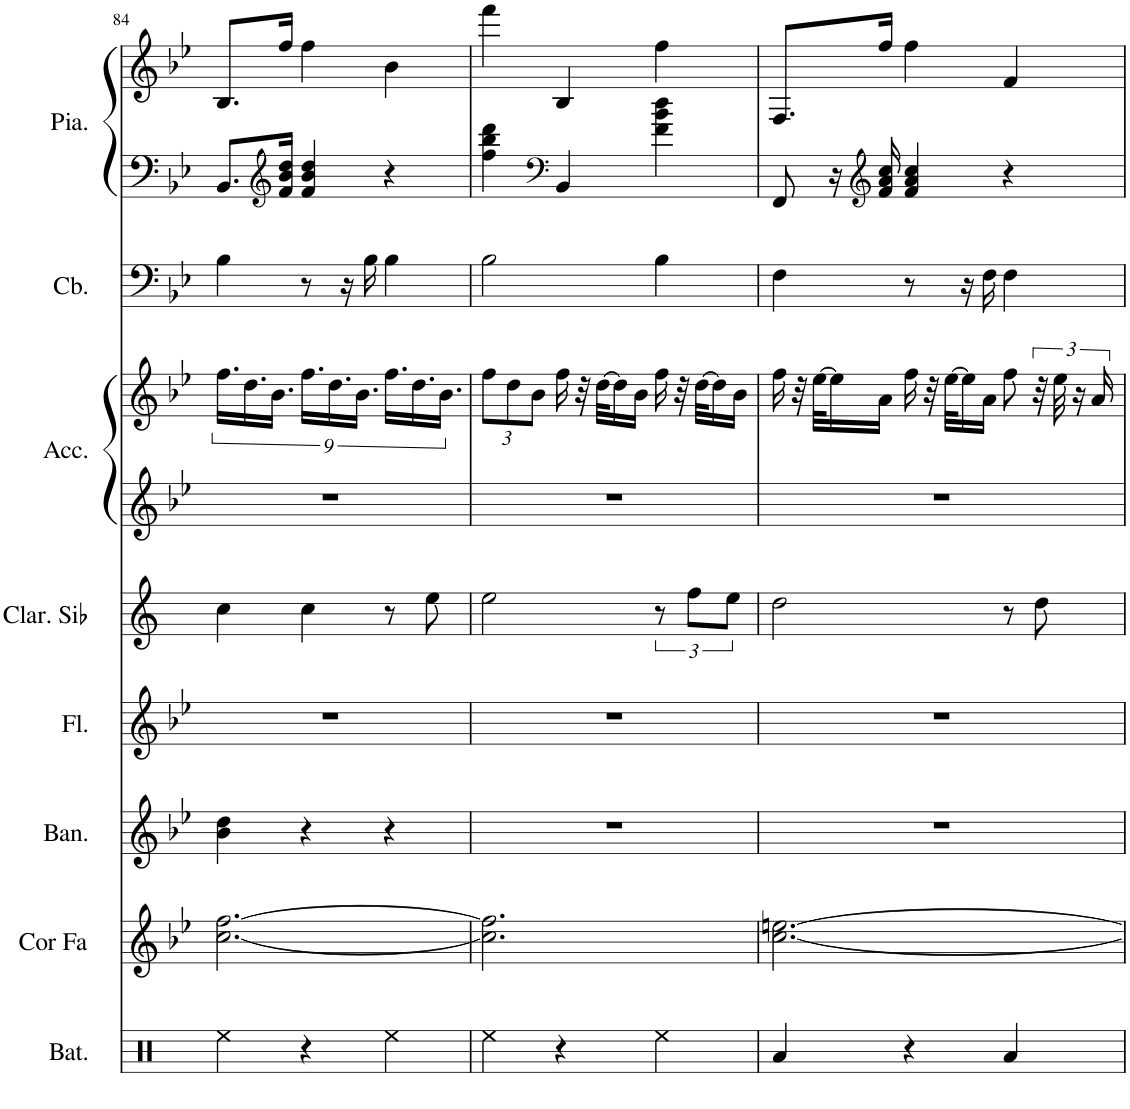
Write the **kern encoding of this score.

**kern	**kern	**kern	**kern	**kern	**kern	**kern	**kern	**kern	**kern
*part8	*part7	*part6	*part5	*part4	*part3	*part3	*part2	*part1	*part1
*staff10	*staff9	*staff8	*staff7	*staff6	*staff5	*staff4	*staff3	*staff2	*staff1
*I"Batterie	*I"Cor en Fa, French Horn	*I"Bandonéon, Tango Accordion	*I"Flûte, Flute	*I"Clarinette en Sib	*I"Accordéon , Accordion	*	*I"Contrebasse, Acoustic Bass	*I"Piano, Acoustic Grand Piano	*
*I'Bat.	*I'Cor Fa	*I'Ban.	*I'Fl.	*I'Clar. Sib	*I'Acc.	*	*I'Cb.	*I'Pia.	*
!!LO:PB:g=z
*clefX	*clefG2	*clefG2	*clefG2	*clefG2	*clefG2	*clefG2	*clefF4	*clefG2	*clefG2
*	*Trd4c7	*	*	*Trd1c2	*	*	*Trd7c12	*	*
*k[b-e-]	*k[b-e-]	*k[b-e-]	*k[b-e-]	*k[]	*k[b-e-]	*k[b-e-]	*k[b-e-]	*k[b-e-]	*k[b-e-]
*M3/4	*M3/4	*M3/4	*M3/4	*M3/4	*M3/4	*M3/4	*M3/4	*M3/4	*M3/4
=84	=84	=84	=84	=84	=84	=84	=84	=84	=84
4Ree\	[2.cc\ [2.ff\	4b-\ 4dd\	2.r	4cc\	2.r	18.ff\LL	4B-\	8.BB-/L	8.B-/L
.	.	.	.	.	.	18.dd\	.	.	.
.	.	.	.	.	.	18.b-\JJ	.	.	.
*	*	*	*	*	*	*	*	*clefG2	*
.	.	.	.	.	.	.	.	16f/ 16b-/ 16dd/Jk	16ff/Jk
4r	.	4r	.	4cc\	.	18.ff\LL	8r	4f/ 4b-/ 4dd/	4ff\
.	.	.	.	.	.	18.dd\	.	.	.
.	.	.	.	.	.	.	16r	.	.
.	.	.	.	.	.	18.b-\JJ	.	.	.
.	.	.	.	.	.	.	16B-\	.	.
4Ree\	.	4r	.	8r	.	18.ff\LL	4B-\	4r	4b-\
.	.	.	.	.	.	18.dd\	.	.	.
.	.	.	.	8ee\	.	.	.	.	.
.	.	.	.	.	.	18.b-\JJ	.	.	.
=85	=85	=85	=85	=85	=85	=85	=85	=85	=85
*	*	*	*	*	*	*Xbrackettup	*	*	*
4Ree\	2.cc\] 2.ff\]	2.r	2.r	2ee\	2.r	12ff\L	2B-\	4ff\ 4bb-\ 4ddd\	4fff\
.	.	.	.	.	.	12dd\	.	.	.
.	.	.	.	.	.	12b-\J	.	.	.
*	*	*	*	*	*	*	*	*clefF4	*
4r	.	.	.	.	.	16ff\	.	4BB-/	4B-/
.	.	.	.	.	.	32r	.	.	.
.	.	.	.	.	.	[32dd\KLL	.	.	.
.	.	.	.	.	.	16dd\]	.	.	.
.	.	.	.	.	.	16b-\JJ	.	.	.
4Ree\	.	.	.	12r	.	16ff\	4B-\	4f\ 4b-\ 4dd\	4ff\
.	.	.	.	.	.	32r	.	.	.
.	.	.	.	12ff\L	.	.	.	.	.
.	.	.	.	.	.	[32dd\KLL	.	.	.
.	.	.	.	.	.	16dd\]	.	.	.
.	.	.	.	12ee\J	.	.	.	.	.
.	.	.	.	.	.	16b-\JJ	.	.	.
=86	=86	=86	=86	=86	=86	=86	=86	=86	=86
4Ra/	[2.cc\ [2.een\	2.r	2.r	2dd\	2.r	16ff\	4F\	8FF/	8.F/L
.	.	.	.	.	.	32r	.	.	.
.	.	.	.	.	.	[32ee-\KLL	.	.	.
.	.	.	.	.	.	16ee-\]	.	16r	.
*	*	*	*	*	*	*	*	*clefG2	*
.	.	.	.	.	.	16a\JJ	.	16f/ 16a/ 16cc/	16ff/Jk
4r	.	.	.	.	.	16ff\	8r	4f/ 4a/ 4cc/	4ff\
.	.	.	.	.	.	32r	.	.	.
.	.	.	.	.	.	[32ee-\KLL	.	.	.
.	.	.	.	.	.	16ee-\]	16r	.	.
.	.	.	.	.	.	16a\JJ	16F\	.	.
4Ra/	.	.	.	8r	.	8ff\	4F\	4r	4f/
*	*	*	*	*	*	*brackettup	*	*	*
.	.	.	.	8dd\	.	48r	.	.	.
.	.	.	.	.	.	48ee-\	.	.	.
.	.	.	.	.	.	24r	.	.	.
.	.	.	.	.	.	24a/	.	.	.
=	=	=	=	=	=	=	=	=	=
*-	*-	*-	*-	*-	*-	*-	*-	*-	*-
